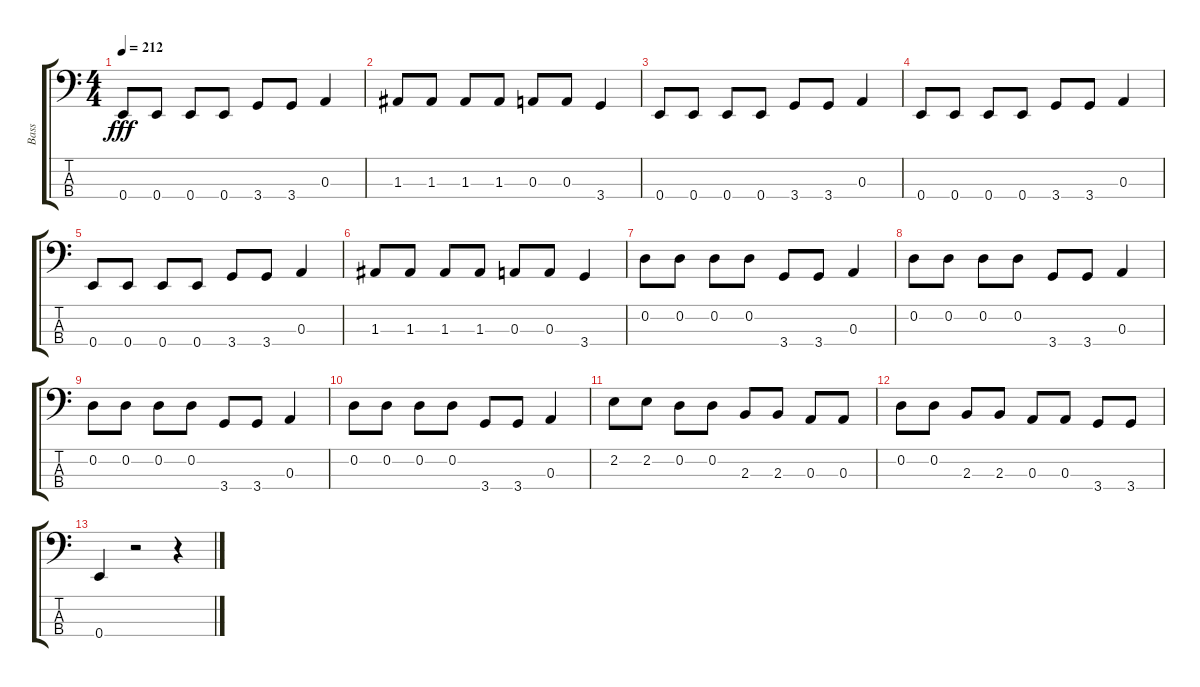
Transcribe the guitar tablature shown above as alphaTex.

\track ("Bass" "Bass") {instrument electricbassfinger}
\staff {score tabs}
\tuning (G2 D2 A1 E1) {hide}
\ts (4 4)
\tempo 212
\clef f4
\ks c
0.4.8{dy fff} 0.4.8 0.4.8 0.4.8 3.4.8 3.4.8 0.3.4 |
1.3.8 1.3.8 1.3.8 1.3.8 0.3.8 0.3.8 3.4.4 |
0.4.8 0.4.8 0.4.8 0.4.8 3.4.8 3.4.8 0.3.4 |
0.4.8 0.4.8 0.4.8 0.4.8 3.4.8 3.4.8 0.3.4 |
0.4.8 0.4.8 0.4.8 0.4.8 3.4.8 3.4.8 0.3.4 |
1.3.8 1.3.8 1.3.8 1.3.8 0.3.8 0.3.8 3.4.4 |
0.2.8 0.2.8 0.2.8 0.2.8 3.4.8 3.4.8 0.3.4 |
0.2.8 0.2.8 0.2.8 0.2.8 3.4.8 3.4.8 0.3.4 |
0.2.8 0.2.8 0.2.8 0.2.8 3.4.8 3.4.8 0.3.4 |
0.2.8 0.2.8 0.2.8 0.2.8 3.4.8 3.4.8 0.3.4 |
2.2.8 2.2.8 0.2.8 0.2.8 2.3.8 2.3.8 0.3.8 0.3.8 |
0.2.8 0.2.8 2.3.8 2.3.8 0.3.8 0.3.8 3.4.8 3.4.8 |
0.4.4 r.2 r.4
